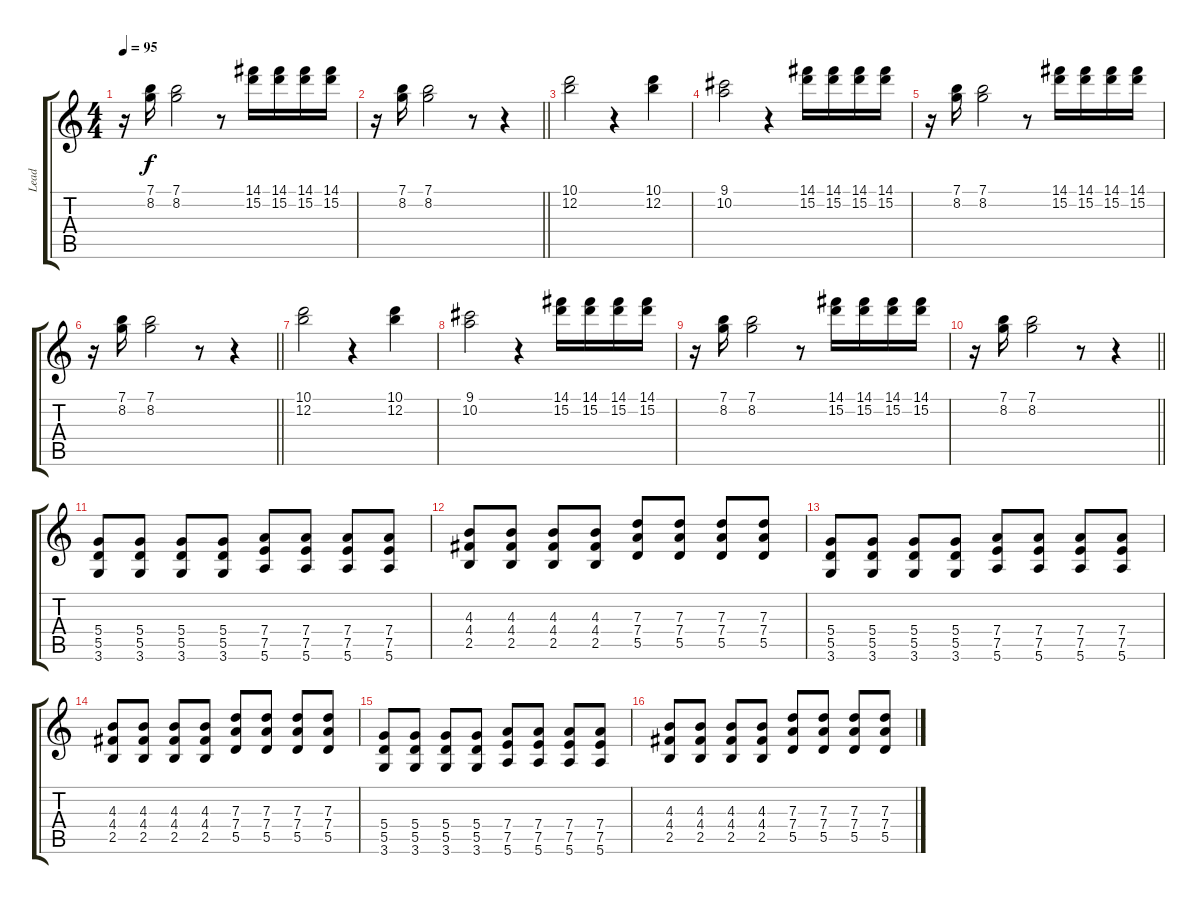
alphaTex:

\track ("Lead" "Lead") {instrument electricguitarclean}
\staff {score tabs}
\tuning (E4 B3 G3 D3 A2 E2) {hide}
\ts (4 4)
\tempo 95
\clef g2
\ks c
r.16{dy f} (7.1 8.2).16 (7.1 8.2).2 r.8 (14.1 15.2).16 (14.1 15.2).16 (14.1 15.2).16 (14.1 15.2).16 |
\barLineRight lightlight
r.16 (7.1 8.2).16 (7.1 8.2).2 r.8 r.4 |
(10.1 12.2).2 r.4 (10.1 12.2).4 |
(9.1 10.2).2 r.4 (14.1 15.2).16 (14.1 15.2).16 (14.1 15.2).16 (14.1 15.2).16 |
r.16 (7.1 8.2).16 (7.1 8.2).2 r.8 (14.1 15.2).16 (14.1 15.2).16 (14.1 15.2).16 (14.1 15.2).16 |
\barLineRight lightlight
r.16 (7.1 8.2).16 (7.1 8.2).2 r.8 r.4 |
(10.1 12.2).2 r.4 (10.1 12.2).4 |
(9.1 10.2).2 r.4 (14.1 15.2).16 (14.1 15.2).16 (14.1 15.2).16 (14.1 15.2).16 |
r.16 (7.1 8.2).16 (7.1 8.2).2 r.8 (14.1 15.2).16 (14.1 15.2).16 (14.1 15.2).16 (14.1 15.2).16 |
\barLineRight lightlight
r.16 (7.1 8.2).16 (7.1 8.2).2 r.8 r.4 |
(5.4 5.5 3.6).8 (5.4 5.5 3.6).8 (5.4 5.5 3.6).8 (5.4 5.5 3.6).8 (7.4 7.5 5.6).8 (7.4 7.5 5.6).8 (7.4 7.5 5.6).8 (7.4 7.5 5.6).8 |
(4.3 4.4 2.5).8 (4.3 4.4 2.5).8 (4.3 4.4 2.5).8 (4.3 4.4 2.5).8 (7.3 7.4 5.5).8 (7.3 7.4 5.5).8 (7.3 7.4 5.5).8 (7.3 7.4 5.5).8 |
(5.4 5.5 3.6).8 (5.4 5.5 3.6).8 (5.4 5.5 3.6).8 (5.4 5.5 3.6).8 (7.4 7.5 5.6).8 (7.4 7.5 5.6).8 (7.4 7.5 5.6).8 (7.4 7.5 5.6).8 |
(4.3 4.4 2.5).8 (4.3 4.4 2.5).8 (4.3 4.4 2.5).8 (4.3 4.4 2.5).8 (7.3 7.4 5.5).8 (7.3 7.4 5.5).8 (7.3 7.4 5.5).8 (7.3 7.4 5.5).8 |
(5.4 5.5 3.6).8 (5.4 5.5 3.6).8 (5.4 5.5 3.6).8 (5.4 5.5 3.6).8 (7.4 7.5 5.6).8 (7.4 7.5 5.6).8 (7.4 7.5 5.6).8 (7.4 7.5 5.6).8 |
(4.3 4.4 2.5).8 (4.3 4.4 2.5).8 (4.3 4.4 2.5).8 (4.3 4.4 2.5).8 (7.3 7.4 5.5).8 (7.3 7.4 5.5).8 (7.3 7.4 5.5).8 (7.3 7.4 5.5).8
